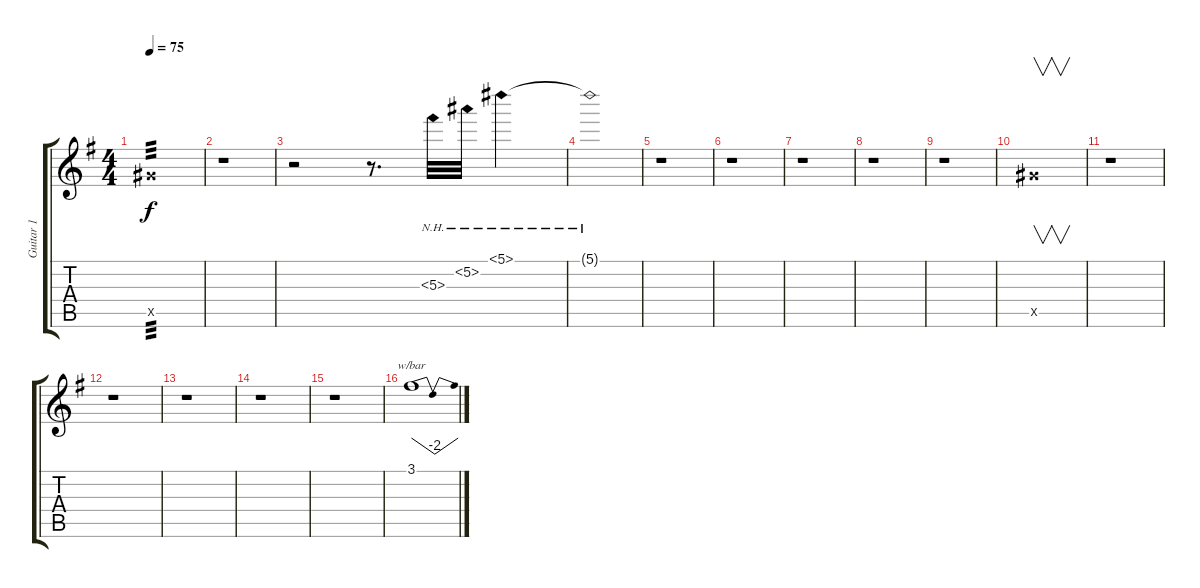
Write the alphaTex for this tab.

\track ("Guitar 1" "Guitar 1") {instrument distortionguitar}
\staff {score tabs}
\tuning (Eb4 Bb3 Gb3 Db3 Ab2 Eb2) {hide}
\ts (4 4)
\tempo 75
\clef g2
\ks g
12.5{x}.1{tp 3 dy f} |
r.1 |
r.2 r.8{d} 5.3{nh}.32 5.2{nh}.32 5.1{nh}.4 |
5.1{nh t}.1 |
r.1 |
r.1 |
r.1 |
r.1 |
r.1 |
12.5{x}.1{v} |
r.1 |
r.1 |
r.1 |
r.1 |
r.1 |
3.1.1{tbe (dip default 0 0 30 -8 60 0)}
